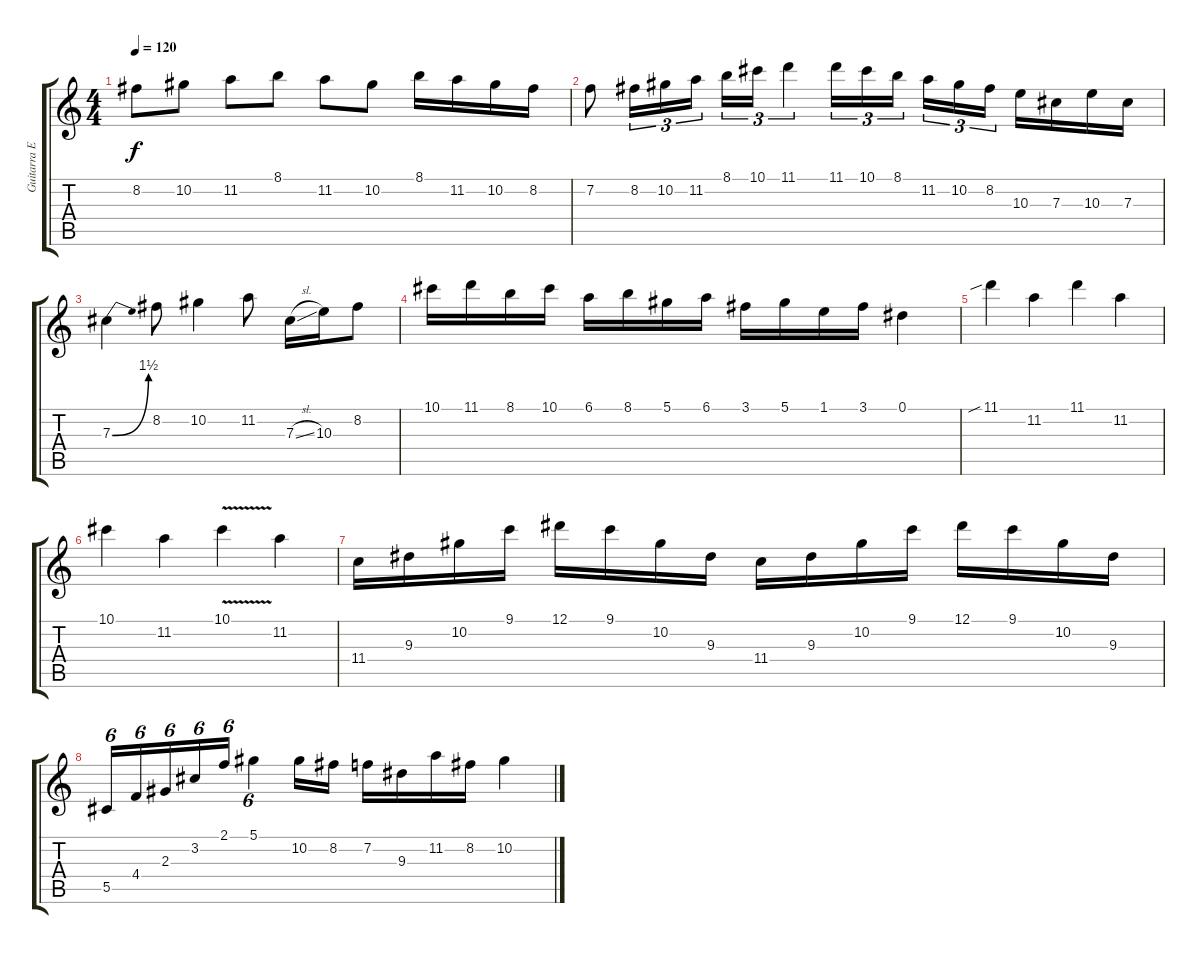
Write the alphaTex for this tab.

\track ("Guitarra Electrica (Solos)" "Guitarra E") {instrument overdrivenguitar}
\staff {score tabs}
\tuning (Eb4 Bb3 Gb3 Db3 Ab2 Eb2) {hide}
\ts (4 4)
\tempo 120
\clef g2
\ks c
8.2.8{dy f balance 8} 10.2.8 11.2.8 8.1.8 11.2.8 10.2.8 8.1.16 11.2.16 10.2.16 8.2.16 |
7.2.8 8.2.16{tu (3 2)} 10.2.16{tu (3 2)} 11.2.16{tu (3 2)} 8.1.16{tu (3 2)} 10.1.16{tu (3 2)} 11.1.4{tu (3 2)} 11.1.16{tu (3 2)} 10.1.16{tu (3 2)} 8.1.16{tu (3 2)} 11.2.16{tu (3 2)} 10.2.16{tu (3 2)} 8.2.16{tu (3 2)} 10.3.16 7.3.16 10.3.16 7.3.16 |
7.3{be (bend 0 0 60 6)}.4 8.2.8 10.2.4 11.2.8 7.3{sl}.16 10.3.16 8.2.8 |
10.1.16 11.1.16 8.1.16 10.1.16 6.1.16 8.1.16 5.1.16 6.1.16 3.1.16 5.1.16 1.1.16 3.1.16 0.1.4 |
11.1{sib}.4 11.2.4 11.1.4 11.2.4 |
10.1.4 11.2.4 10.1{v}.4 11.2.4 |
11.4.16 9.3.16 10.2.16 9.1.16 12.1.16 9.1.16 10.2.16 9.3.16 11.4.16 9.3.16 10.2.16 9.1.16 12.1.16 9.1.16 10.2.16 9.3.16 |
5.5.16{tu (6 4)} 4.4.16{tu (6 4)} 2.3.16{tu (6 4)} 3.2.16{tu (6 4)} 2.1.16{tu (6 4)} 5.1.4{tu (6 4)} 10.2.16 8.2.16 7.2.16 9.3.16 11.2.16 8.2.16 10.2.4
